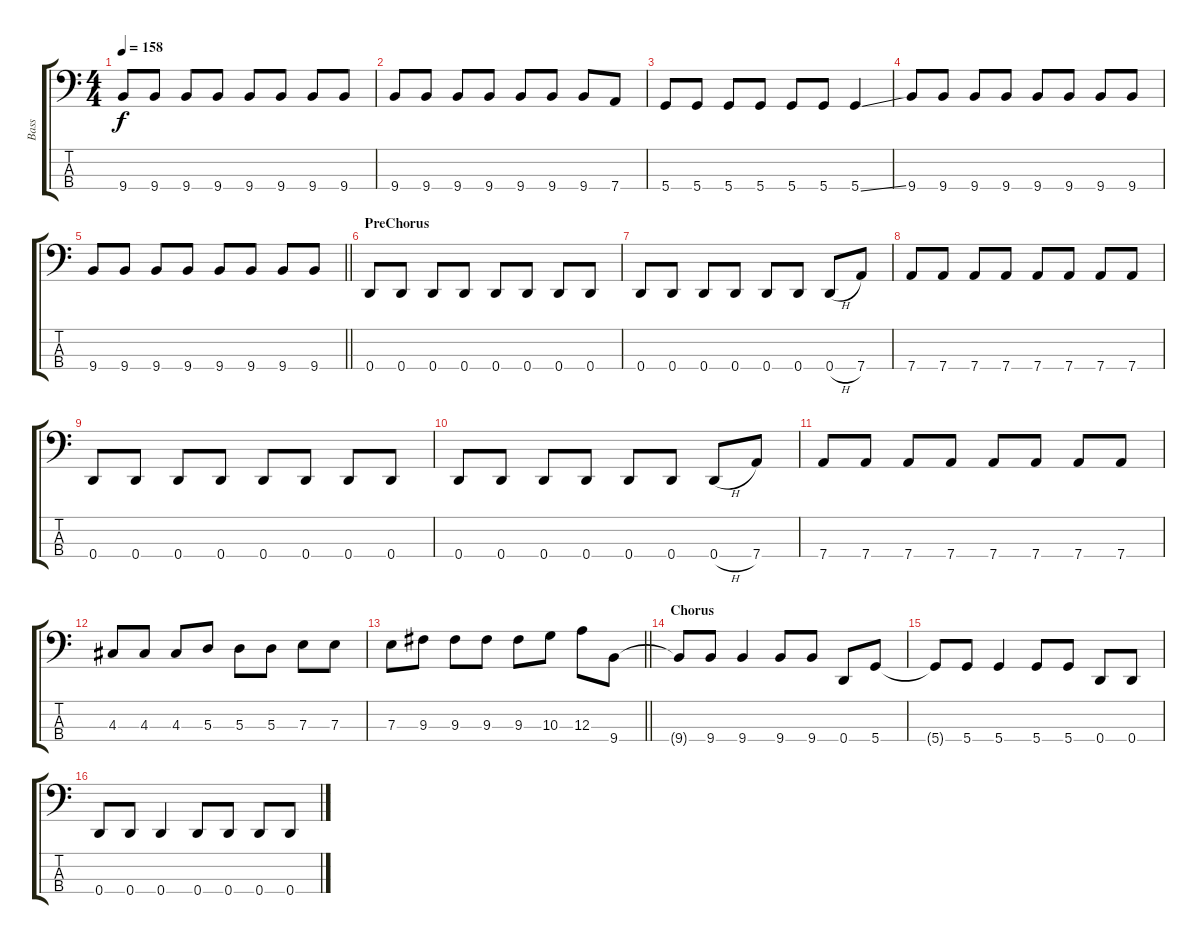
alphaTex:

\track ("Bass" "Bass") {instrument electricbassfinger}
\staff {score tabs}
\tuning (G2 D2 A1 D1) {hide}
\ts (4 4)
\tempo 158
\clef f4
\ks c
9.4.8{dy f} 9.4.8 9.4.8 9.4.8 9.4.8 9.4.8 9.4.8 9.4.8 |
9.4.8 9.4.8 9.4.8 9.4.8 9.4.8 9.4.8 9.4.8 7.4.8 |
5.4.8 5.4.8 5.4.8 5.4.8 5.4.8 5.4.8 5.4{ss}.4 |
9.4.8 9.4.8 9.4.8 9.4.8 9.4.8 9.4.8 9.4.8 9.4.8 |
\barLineRight lightlight
9.4.8 9.4.8 9.4.8 9.4.8 9.4.8 9.4.8 9.4.8 9.4.8 |
\section ("" "PreChorus")
0.4.8 0.4.8 0.4.8 0.4.8 0.4.8 0.4.8 0.4.8 0.4.8 |
0.4.8 0.4.8 0.4.8 0.4.8 0.4.8 0.4.8 0.4{h}.8 7.4.8 |
7.4.8 7.4.8 7.4.8 7.4.8 7.4.8 7.4.8 7.4.8 7.4.8 |
0.4.8 0.4.8 0.4.8 0.4.8 0.4.8 0.4.8 0.4.8 0.4.8 |
0.4.8 0.4.8 0.4.8 0.4.8 0.4.8 0.4.8 0.4{h}.8 7.4.8 |
7.4.8 7.4.8 7.4.8 7.4.8 7.4.8 7.4.8 7.4.8 7.4.8 |
4.3.8 4.3.8 4.3.8 5.3.8 5.3.8 5.3.8 7.3.8 7.3.8 |
\barLineRight lightlight
7.3.8 9.3.8 9.3.8 9.3.8 9.3.8 10.3.8 12.3.8 9.4.8 |
\section ("" "Chorus")
9.4{t}.8 9.4.8 9.4.4 9.4.8 9.4.8 0.4.8 5.4.8 |
5.4{t}.8 5.4.8 5.4.4 5.4.8 5.4.8 0.4.8 0.4.8 |
0.4.8 0.4.8 0.4.4 0.4.8 0.4.8 0.4.8 0.4.8
